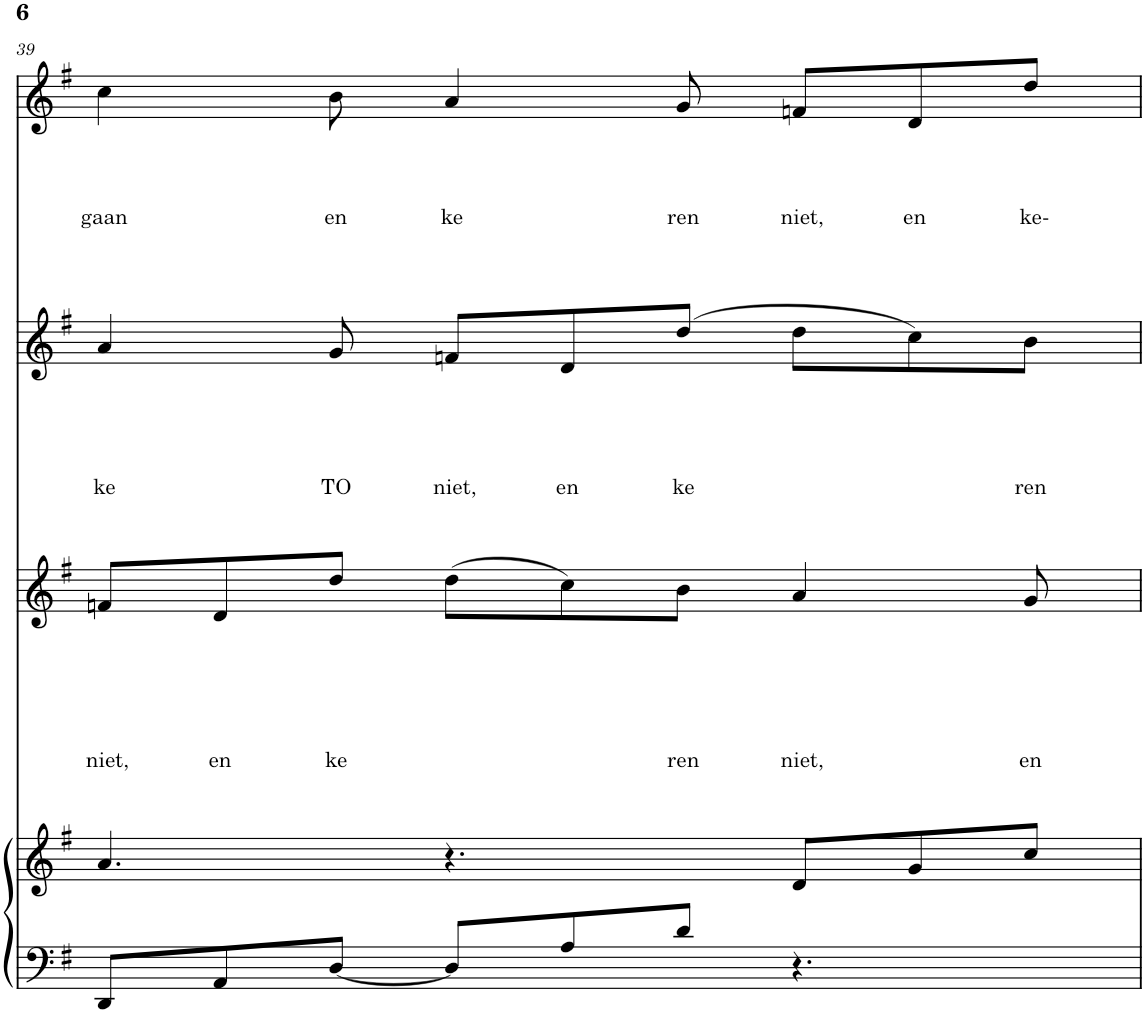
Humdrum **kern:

**kern	**kern	**kern	**text	**text	**text	**text	**text	**text	**kern	**text	**text	**text	**text	**text	**kern	**text	**text	**text	**text
*part4	*part4	*part3	*part3	*part3	*part3	*part3	*part3	*part3	*part2	*part2	*part2	*part2	*part2	*part2	*part1	*part1	*part1	*part1	*part1
*staff5	*staff4	*staff3	*staff3	*staff3	*staff3	*staff3	*staff3	*staff3	*staff2	*staff2	*staff2	*staff2	*staff2	*staff2	*staff1	*staff1	*staff1	*staff1	*staff1
*I"part 3	*	*I"part 2	*	*	*	*	*	*	*I"part 1	*	*	*	*	*	*I"part 0	*	*	*	*
!!LO:PB:g=z
*clefF4	*clefG2	*clefG2	*	*	*	*	*	*	*clefG2	*	*	*	*	*	*clefG2	*	*	*	*
*k[f#]	*k[f#]	*k[f#]	*	*	*	*	*	*	*k[f#]	*	*	*	*	*	*k[f#]	*	*	*	*
*M9/8	*M9/8	*M9/8	*	*	*	*	*	*	*M9/8	*	*	*	*	*	*M9/8	*	*	*	*
=39	=39	=39	=39	=39	=39	=39	=39	=39	=39	=39	=39	=39	=39	=39	=39	=39	=39	=39	=39
!	!	!	!	!	!	!	!	!LO:LY:b	!	!	!	!	!	!LO:LY:b	!	!	!	!	!LO:LY:b
8DD/L	4.a/	8fn/L	.	.	.	.	.	niet,	4a/	.	.	.	.	ke	4cc\	.	.	.	gaan
!	!	!	!	!	!	!	!	!LO:LY:b	!	!	!	!	!	!	!	!	!	!	!
8AA/	.	8d/	.	.	.	.	.	en	.	.	.	.	.	.	.	.	.	.	.
!	!	!	!	!	!	!	!	!LO:LY:b	!	!	!	!	!	!LO:LY:b	!	!	!	!	!LO:LY:b
[8D/J	.	8dd/J	.	.	.	.	.	ke	8g/	.	.	.	.	TO	8b\	.	.	.	en
!	!	!	!	!	!	!	!	!	!	!	!	!	!	!LO:LY:b	!	!	!	!	!LO:LY:b
8D/L]	4.r	(8dd\L	.	.	.	.	.	.	8fn/L	.	.	.	.	niet,	4a/	.	.	.	ke
!	!	!	!	!	!	!	!	!	!	!	!	!	!	!LO:LY:b	!	!	!	!	!
8A/	.	8cc\)	.	.	.	.	.	.	8d/	.	.	.	.	en	.	.	.	.	.
!	!	!	!	!	!	!	!	!LO:LY:b	!	!	!	!	!	!LO:LY:b	!	!	!	!	!LO:LY:b
8d/J	.	8b\J	.	.	.	.	.	ren	(8dd/J	.	.	.	.	ke	8g/	.	.	.	ren
!	!	!	!	!	!	!	!	!LO:LY:b	!	!	!	!	!	!	!	!	!	!	!LO:LY:b
4.r	8d/L	4a/	.	.	.	.	.	niet,	8dd\L	.	.	.	.	.	8fn/L	.	.	.	niet,
!	!	!	!	!	!	!	!	!	!	!	!	!	!	!	!	!	!	!	!LO:LY:b
.	8g/	.	.	.	.	.	.	.	8cc\)	.	.	.	.	.	8d/	.	.	.	en
!	!	!	!	!	!	!	!	!LO:LY:b	!	!	!	!	!	!LO:LY:b	!	!	!	!	!LO:LY:b
.	8cc/J	8g/	.	.	.	.	.	en	8b\J	.	.	.	.	ren	8dd/J	.	.	.	ke-
=	=	=	=	=	=	=	=	=	=	=	=	=	=	=	=	=	=	=	=
*-	*-	*-	*-	*-	*-	*-	*-	*-	*-	*-	*-	*-	*-	*-	*-	*-	*-	*-	*-
